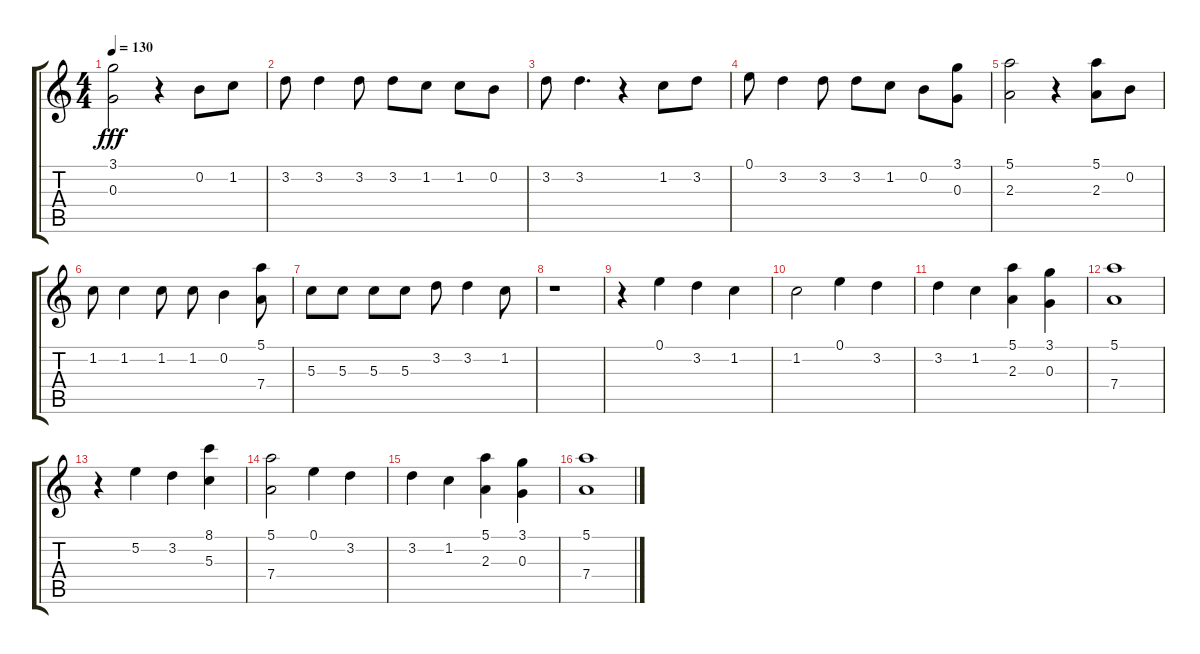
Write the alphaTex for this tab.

\track "" {instrument overdrivenguitar}
\staff {score tabs}
\tuning (E4 B3 G3 D3 A2 E2) {hide}
\ts (4 4)
\tempo 130
\clef g2
\ks c
(3.1 0.3).2{dy fff} r.4 0.2.8 1.2.8 |
3.2.8 3.2.4 3.2.8 3.2.8 1.2.8 1.2.8 0.2.8 |
3.2.8 3.2.4{d} r.4 1.2.8 3.2.8 |
0.1.8 3.2.4 3.2.8 3.2.8 1.2.8 0.2.8 (3.1 0.3).8 |
(5.1 2.3).2 r.4 (5.1 2.3).8 0.2.8 |
1.2.8 1.2.4 1.2.8 1.2.8 0.2.4 (5.1 7.4).8 |
5.3.8 5.3.8 5.3.8 5.3.8 3.2.8 3.2.4 1.2.8 |
r.1 |
r.4 0.1.4 3.2.4 1.2.4 |
1.2.2 0.1.4 3.2.4 |
3.2.4 1.2.4 (5.1 2.3).4 (3.1 0.3).4 |
(5.1 7.4).1 |
r.4 5.2.4 3.2.4 (8.1 5.3).4 |
(5.1 7.4).2 0.1.4 3.2.4 |
3.2.4 1.2.4 (5.1 2.3).4 (3.1 0.3).4 |
(5.1 7.4).1
